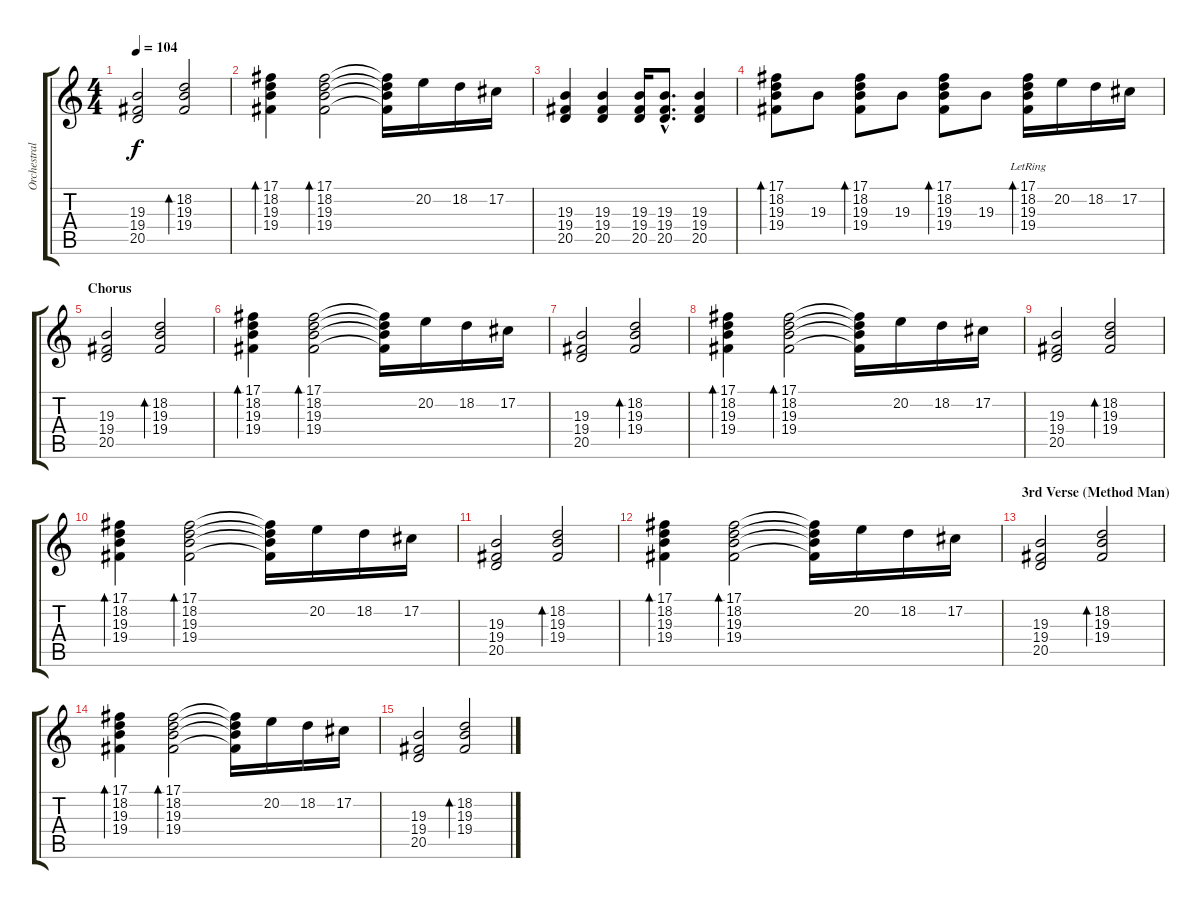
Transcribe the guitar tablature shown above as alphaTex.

\track ("Orchestral Harp" "Orchestral") {instrument orchestralharp}
\staff {score tabs}
\tuning (Db4 Ab3 E3 B2 Gb2 Db2) {hide}
\ts (4 4)
\tempo 104
\clef g2
\ks c
(19.3 19.4 20.5).2{dy f} (18.2 19.3 19.4).2{bd 240} |
(17.1 18.2 19.3 19.4).4{bd 240} (17.1 18.2 19.3 19.4).2{bd 240} (17.1{t} 18.2{t} 19.3{t} 19.4{t}).16 20.2.16 18.2.16 17.2.16 |
(19.3 19.4 20.5).4 (19.3 19.4 20.5).4 (19.3 19.4 20.5).16 (19.3{hac} 19.4{hac} 20.5{hac}).8{d} (19.3 19.4 20.5).4 |
(17.1 18.2 19.3 19.4).8{bd 240} 19.3.8 (17.1 18.2 19.3 19.4).8{bd 240} 19.3.8 (17.1 18.2 19.3 19.4).8{bd 120} 19.3.8 (17.1{lr} 18.2{lr} 19.3{lr} 19.4{lr}).16{bd 240} 20.2.16 18.2.16 17.2.16 |
\section ("" "Chorus")
(19.3 19.4 20.5).2 (18.2 19.3 19.4).2{bd 240} |
(17.1 18.2 19.3 19.4).4{bd 240} (17.1 18.2 19.3 19.4).2{bd 240} (17.1{t} 18.2{t} 19.3{t} 19.4{t}).16 20.2.16 18.2.16 17.2.16 |
(19.3 19.4 20.5).2 (18.2 19.3 19.4).2{bd 240} |
(17.1 18.2 19.3 19.4).4{bd 240} (17.1 18.2 19.3 19.4).2{bd 240} (17.1{t} 18.2{t} 19.3{t} 19.4{t}).16 20.2.16 18.2.16 17.2.16 |
(19.3 19.4 20.5).2 (18.2 19.3 19.4).2{bd 240} |
(17.1 18.2 19.3 19.4).4{bd 240} (17.1 18.2 19.3 19.4).2{bd 240} (17.1{t} 18.2{t} 19.3{t} 19.4{t}).16 20.2.16 18.2.16 17.2.16 |
(19.3 19.4 20.5).2 (18.2 19.3 19.4).2{bd 240} |
(17.1 18.2 19.3 19.4).4{bd 240} (17.1 18.2 19.3 19.4).2{bd 240} (17.1{t} 18.2{t} 19.3{t} 19.4{t}).16 20.2.16 18.2.16 17.2.16 |
\section ("" "3rd Verse (Method Man)")
(19.3 19.4 20.5).2 (18.2 19.3 19.4).2{bd 240} |
(17.1 18.2 19.3 19.4).4{bd 240} (17.1 18.2 19.3 19.4).2{bd 240} (17.1{t} 18.2{t} 19.3{t} 19.4{t}).16 20.2.16 18.2.16 17.2.16 |
(19.3 19.4 20.5).2 (18.2 19.3 19.4).2{bd 240}
